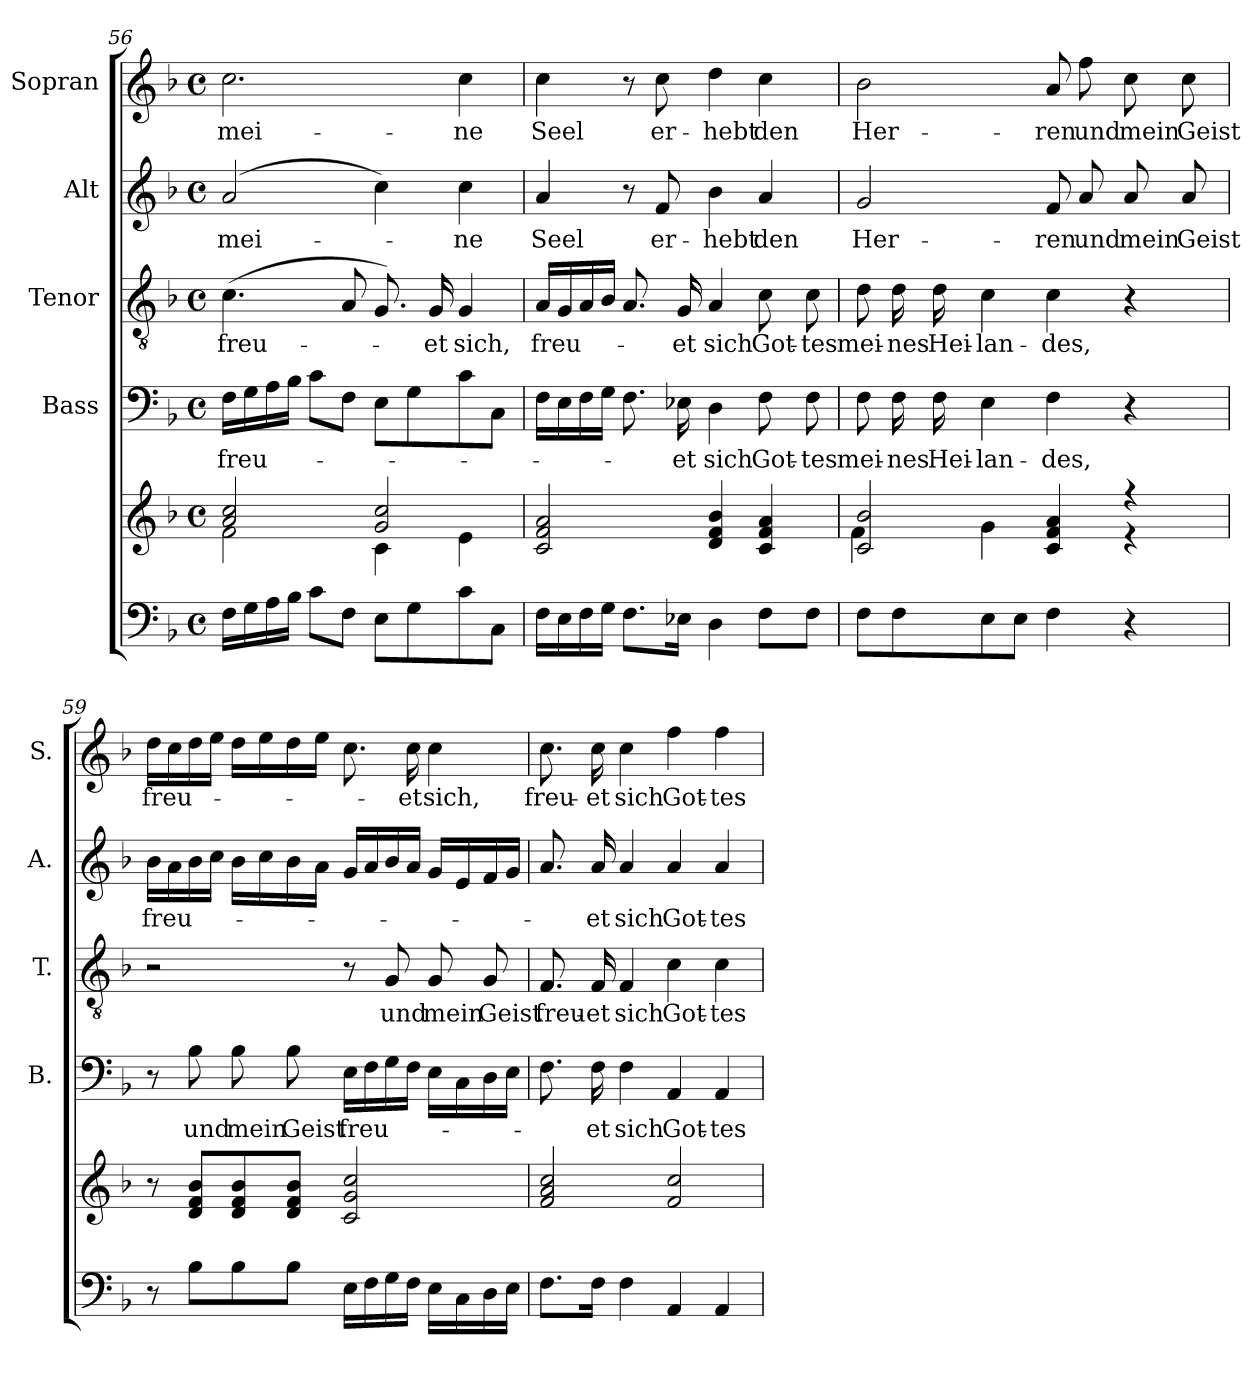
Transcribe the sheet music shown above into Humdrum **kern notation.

**kern	**kern	**kern	**text	**kern	**text	**kern	**text	**kern	**text
*part5	*part5	*part4	*part4	*part3	*part3	*part2	*part2	*part1	*part1
*staff6	*staff5	*staff4	*staff4	*staff3	*staff3	*staff2	*staff2	*staff1	*staff1
*	*	*I"Bass	*	*I"Tenor	*	*I"Alt	*	*I"Sopran	*
*	*	*I'B.	*	*I'T.	*	*I'A.	*	*I'S.	*
!!LO:PB:g=z
*clefF4	*clefG2	*clefF4	*	*clefGv2	*	*clefG2	*	*clefG2	*
*k[b-]	*k[b-]	*k[b-]	*	*k[b-]	*	*k[b-]	*	*k[b-]	*
*F:	*F:	*F:	*	*F:	*	*F:	*	*F:	*
*M4/4	*M4/4	*M4/4	*	*M4/4	*	*M4/4	*	*M4/4	*
*met(c)	*met(c)	*met(c)	*	*met(c)	*	*met(c)	*	*met(c)	*
=56	=56	=56	=56	=56	=56	=56	=56	=56	=56
*	*^	*	*	*	*	*	*	*	*
!	!	!	!	!LO:LY:b	!	!LO:LY:b	!	!LO:LY:b	!	!LO:LY:b
16F\LL	2a/ 2cc/	2f\	16F\LL	freu-	(>4.c\	freu-	(2a/	mei-	2.cc\	mei-
16G\	.	.	16G\	.	.	.	.	.	.	.
16A\	.	.	16A\	.	.	.	.	.	.	.
16B-\JJ	.	.	16B-\JJ	.	.	.	.	.	.	.
8c\L	.	.	8c\L	.	.	.	.	.	.	.
8F\J	.	.	8F\J	.	8A/	.	.	.	.	.
8E\L	2g/ 2cc/	4c\	8E\L	.	8.G/)	.	4cc\)	.	.	.
8G\	.	.	8G\	.	.	.	.	.	.	.
!	!	!	!	!	!	!LO:LY:b	!	!	!	!
.	.	.	.	.	16G/	-et	.	.	.	.
!	!	!	!	!	!	!LO:LY:b	!	!LO:LY:b	!	!LO:LY:b
8c\	.	4e\	8c\	.	4G/	sich,	4cc\	-ne	4cc\	-ne
8C\J	.	.	8C\J	.	.	.	.	.	.	.
*	*v	*v	*	*	*	*	*	*	*	*
=57	=57	=57	=57	=57	=57	=57	=57	=57	=57
!	!	!	!	!	!LO:LY:b	!	!LO:LY:b	!	!LO:LY:b
16F\LL	2c/ 2f/ 2a/	16F\LL	.	16A/LL	freu-	4a/	Seel	4cc\	Seel
16E\	.	16E\	.	16G/	.	.	.	.	.
16F\	.	16F\	.	16A/	.	.	.	.	.
16G\JJ	.	16G\JJ	.	16B-/JJ	.	.	.	.	.
8.F\L	.	8.F\	.	8.A/	.	8r	.	8r	.
!	!	!	!	!	!	!	!LO:LY:b	!	!LO:LY:b
.	.	.	.	.	.	8f/	er-	8cc\	er-
!	!	!	!LO:LY:b	!	!LO:LY:b	!	!	!	!
16E-X\Jk	.	16E-X\	-et	16G/	-et	.	.	.	.
!	!	!	!LO:LY:b	!	!LO:LY:b	!	!LO:LY:b	!	!LO:LY:b
4D\	4d/ 4f/ 4b-/	4D\	sich	4A/	sich	4b-\	-hebt	4dd\	-hebt
!	!	!	!LO:LY:b	!	!LO:LY:b	!	!LO:LY:b	!	!LO:LY:b
8F\L	4c/ 4f/ 4a/	8F\	Got-	8c\	Got-	4a/	den	4cc\	den
!	!	!	!LO:LY:b	!	!LO:LY:b	!	!	!	!
8F\J	.	8F\	-tes	8c\	-tes	.	.	.	.
=58	=58	=58	=58	=58	=58	=58	=58	=58	=58
*	*^	*	*	*	*	*	*	*	*
!	!	!	!	!LO:LY:b	!	!LO:LY:b	!	!LO:LY:b	!	!LO:LY:b
8F\L	2c/ 2b-/	4f\	8F\	mei-	8d\	mei-	2g/	Her-	2b-\	Her-
!	!	!	!	!LO:LY:b	!	!LO:LY:b	!	!	!	!
8F\	.	.	16F\	-nes	16d\	-nes	.	.	.	.
!	!	!	!	!LO:LY:b	!	!LO:LY:b	!	!	!	!
.	.	.	16F\	Hei-	16d\	Hei-	.	.	.	.
!	!	!	!	!LO:LY:b	!	!LO:LY:b	!	!	!	!
8E\	.	4g\	4E\	-lan-	4c\	-lan-	.	.	.	.
8E\J	.	.	.	.	.	.	.	.	.	.
!	!	!	!	!LO:LY:b	!	!LO:LY:b	!	!LO:LY:b	!	!LO:LY:b
4F\	4c/ 4f/ 4a/	4ryy	4F\	-des,	4c\	-des,	8f/	-ren	8a/	-ren
!	!	!	!	!	!	!	!	!LO:LY:b	!	!LO:LY:b
.	.	.	.	.	.	.	8a/	und	8ff\	und
!	!	!	!	!	!	!	!	!LO:LY:b	!	!LO:LY:b
4r	4r	4r	4r	.	4r	.	8a/	mein	8cc\	mein
!	!	!	!	!	!	!	!	!LO:LY:b	!	!LO:LY:b
.	.	.	.	.	.	.	8a/	Geist	8cc\	Geist
*	*v	*v	*	*	*	*	*	*	*	*
!!LO:LB:g=z
=59	=59	=59	=59	=59	=59	=59	=59	=59	=59
!	!	!	!	!	!	!	!LO:LY:b	!	!LO:LY:b
8r	8r	8r	.	2r	.	16b-\LL	freu-	16dd\LL	freu-
.	.	.	.	.	.	16a\	.	16cc\	.
!	!	!	!LO:LY:b	!	!	!	!	!	!
8B-\L	8d/ 8f/ 8b-/L	8B-\	und	.	.	16b-\	.	16dd\	.
.	.	.	.	.	.	16cc\JJ	.	16ee\JJ	.
!	!	!	!LO:LY:b	!	!	!	!	!	!
8B-\	8d/ 8f/ 8b-/	8B-\	mein	.	.	16b-\LL	.	16dd\LL	.
.	.	.	.	.	.	16cc\	.	16ee\	.
!	!	!	!LO:LY:b	!	!	!	!	!	!
8B-\J	8d/ 8f/ 8b-/J	8B-\	Geist	.	.	16b-\	.	16dd\	.
.	.	.	.	.	.	16a\JJ	.	16ee\JJ	.
!	!	!	!LO:LY:b	!	!	!	!	!	!
16E\LL	2c/ 2g/ 2cc/	16E\LL	freu-	8r	.	16g/LL	.	8.cc\	.
16F\	.	16F\	.	.	.	16a/	.	.	.
!	!	!	!	!	!LO:LY:b	!	!	!	!
16G\	.	16G\	.	8G/	und	16b-/	.	.	.
!	!	!	!	!	!	!	!	!	!LO:LY:b
16F\JJ	.	16F\JJ	.	.	.	16a/JJ	.	16cc\	-et
!	!	!	!	!	!LO:LY:b	!	!	!	!LO:LY:b
16E\LL	.	16E\LL	.	8G/	mein	16g/LL	.	4cc\	sich,
16C\	.	16C\	.	.	.	16e/	.	.	.
!	!	!	!	!	!LO:LY:b	!	!	!	!
16D\	.	16D\	.	8G/	Geist	16f/	.	.	.
16E\JJ	.	16E\JJ	.	.	.	16g/JJ	.	.	.
=60	=60	=60	=60	=60	=60	=60	=60	=60	=60
!	!	!	!	!	!LO:LY:b	!	!	!	!LO:LY:b
8.F\L	2f/ 2a/ 2cc/	8.F\	.	8.F/	freu-	8.a/	.	8.cc\	freu-
!	!	!	!LO:LY:b	!	!LO:LY:b	!	!LO:LY:b	!	!LO:LY:b
16F\Jk	.	16F\	-et	16F/	-et	16a/	-et	16cc\	-et
!	!	!	!LO:LY:b	!	!LO:LY:b	!	!LO:LY:b	!	!LO:LY:b
4F\	.	4F\	sich	4F/	sich	4a/	sich	4cc\	sich
!	!	!	!LO:LY:b	!	!LO:LY:b	!	!LO:LY:b	!	!LO:LY:b
4AA/	2f/ 2cc/	4AA/	Got-	4c\	Got-	4a/	Got-	4ff\	Got-
!	!	!	!LO:LY:b	!	!LO:LY:b	!	!LO:LY:b	!	!LO:LY:b
4AA/	.	4AA/	-tes	4c\	-tes	4a/	-tes	4ff\	-tes
=	=	=	=	=	=	=	=	=	=
*-	*-	*-	*-	*-	*-	*-	*-	*-	*-
